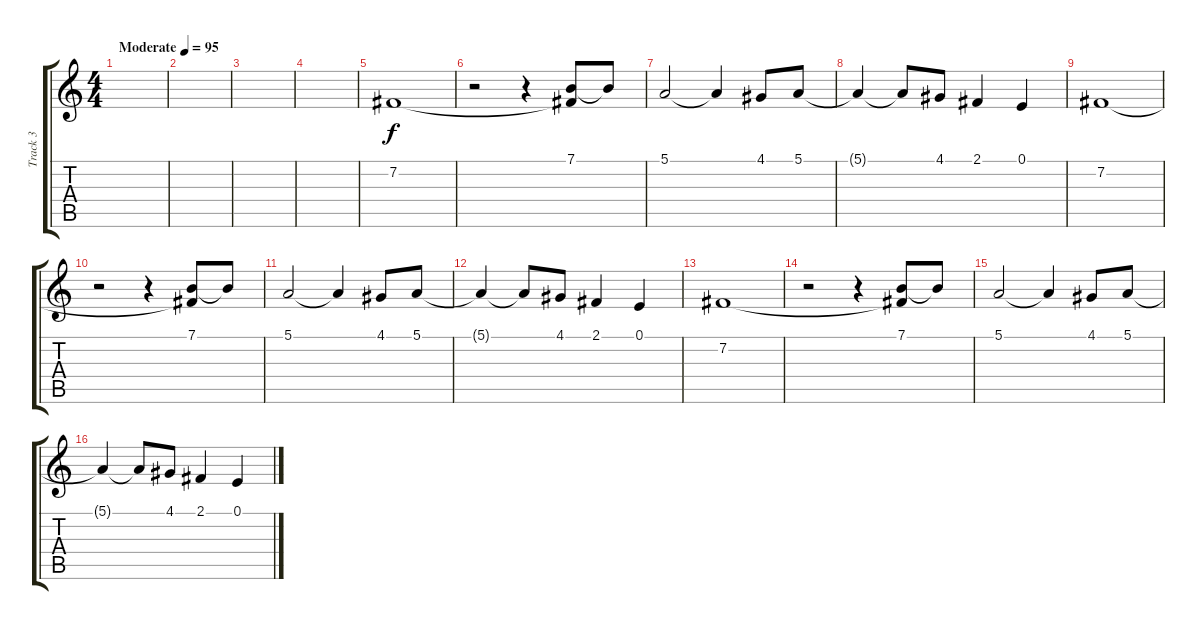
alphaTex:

\track ("Track 3" "Track 3") {instrument choiraahs}
\staff {score tabs}
\tuning (E4 B3 G3 D3 A2 E2) {hide}
\ts (4 4)
\tempo (95 "Moderate")
\clef g2
\ks c
|
|
|
|
7.2.1 |
r.2 r.4 (7.1 7.2{t}).8 7.1{t}.8 |
5.1.2 5.1{t}.4 4.1.8 5.1.8 |
5.1{t}.4 5.1{t}.8 4.1.8 2.1.4 0.1.4 |
7.2.1 |
r.2 r.4 (7.1 7.2{t}).8 7.1{t}.8 |
5.1.2 5.1{t}.4 4.1.8 5.1.8 |
5.1{t}.4 5.1{t}.8 4.1.8 2.1.4 0.1.4 |
7.2.1 |
r.2 r.4 (7.1 7.2{t}).8 7.1{t}.8 |
5.1.2 5.1{t}.4 4.1.8 5.1.8 |
5.1{t}.4 5.1{t}.8 4.1.8 2.1.4 0.1.4
